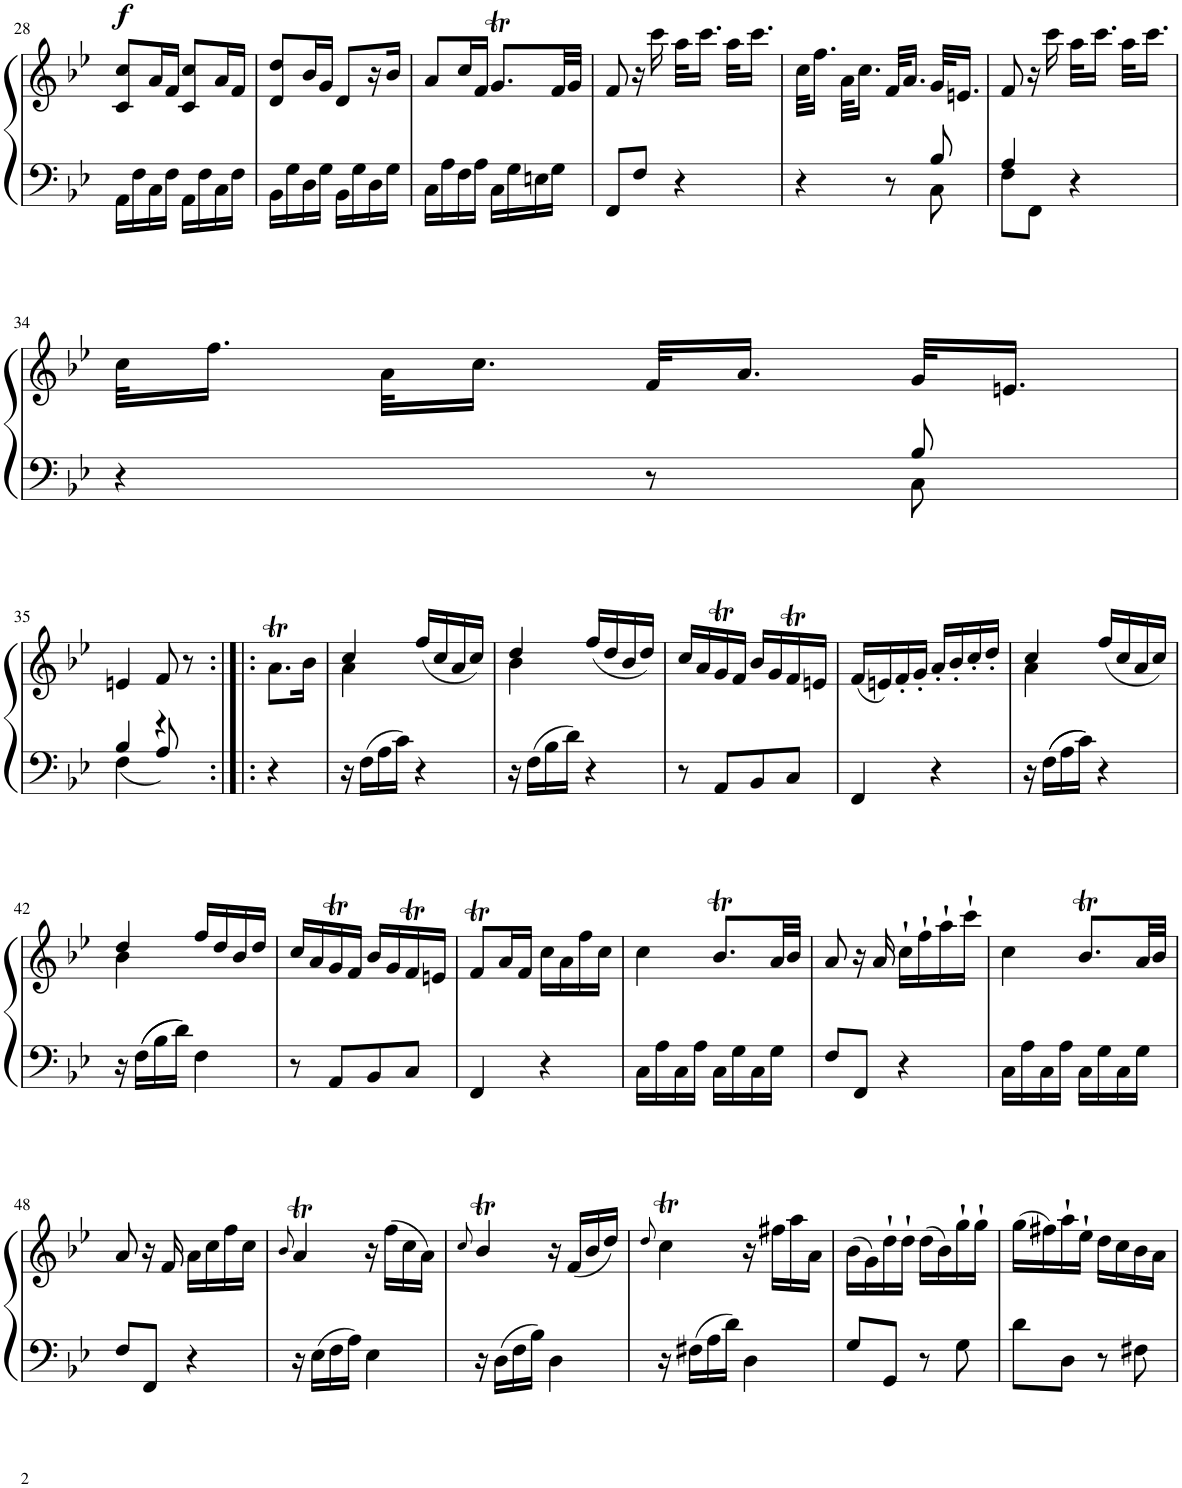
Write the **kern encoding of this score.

**kern	**kern	**dynam
*part1	*part1	*part1
*staff2	*staff1	*staff1/2
*I"Piano	*	*
*I'Pno.	*	*
!!LO:PB:g=z
*clefF4	*clefG2	*
*k[b-e-]	*k[b-e-]	*
*M2/4	*M2/4	*
=28	=28	=28
*	*^	*
!	!	!	!LO:DY:a
16AA\LL	4c/	8cc/L	f
16F\	.	.	.
16C\	.	16a/L	.
16F\JJ	.	16f/JJ	.
16AA\LL	4c/	8cc/L	.
16F\	.	.	.
16C\	.	16a/L	.
16F\JJ	.	16f/JJ	.
=29	=29	=29	=29
16BB-\LL	4d/	8dd/L	.
16G\	.	.	.
16D\	.	16b-/L	.
16G\JJ	.	16g/JJ	.
16BB-\LL	8d/L	4ryy	.
16G\	.	.	.
16D\	16r	.	.
16G\JJ	16b-/JJ	.	.
*	*v	*v	*
=30	=30	=30
16C\LL	8a/L	.
16A\	.	.
16F\	16cc/L	.
16A\JJ	16f/JJ	.
16C\LL	8.gT/L	.
16G\	.	.
16En\	.	.
16G\JJ	32f/LL	.
.	32g/JJJ	.
=31	=31	=31
8FF/L	8f/	.
8F/J	16r	.
.	16ccc\	.
4r	32aa\KLL	.
.	16.ccc\JJ	.
.	32aa\KLL	.
.	16.ccc\JJ	.
=32	=32	=32
*^	*	*
4r	4.ryy	32cc\KLL	.
.	.	16.ff\JJ	.
.	.	32a\KLL	.
.	.	16.cc\JJ	.
8r	.	32f/KLL	.
.	.	16.a/JJ	.
8C\	8B-/	32g/KLL	.
.	.	16.en/JJ	.
=33	=33	=33	=33
8F\L	4A/	8f/	.
8FF\J	.	16r	.
.	.	16ccc\	.
4r	4ryy	32aa\KLL	.
.	.	16.ccc\JJ	.
.	.	32aa\KLL	.
.	.	16.ccc\JJ	.
!!LO:LB:g=z
=34	=34	=34	=34
4r	4.ryy	32cc\KLL	.
.	.	16.ff\JJ	.
.	.	32a\KLL	.
.	.	16.cc\JJ	.
8r	.	32f/KLL	.
.	.	16.a/JJ	.
8C\	8B-/	32g/KLL	.
.	.	16.en/JJ	.
!!LO:LB:g=z
=35	=35	=35	=35
4F\	4B-/	4en/	.
4r	8A/	8f/	.
.	8ryy	8r	.
*v	*v	*	*
=36:|!|:	=36:|!|:	=36:|!|:
4r	8.at\L	.
.	16b-\Jk	.
=37	=37	=37
*	*^	*
16r	4cc/	4a\	.
16F\LL	.	.	.
16A\	.	.	.
16c\JJ	.	.	.
4r	(16ff/LL	4ryy	.
.	16cc/	.	.
.	16a/	.	.
.	16cc/JJ)	.	.
=38	=38	=38	=38
16r	4dd/	4b-\	.
16F\LL	.	.	.
16B-\	.	.	.
16d\JJ	.	.	.
4r	(16ff/LL	4ryy	.
.	16dd/	.	.
.	16b-/	.	.
.	16dd/JJ)	.	.
*	*v	*v	*
=39	=39	=39
8r	16cc/LL	.
.	16a/	.
8AA/L	16gT/	.
.	16f/JJ	.
8BB-/	16b-/LL	.
.	16g/	.
8C/J	16fT/	.
.	16en/JJ	.
=40	=40	=40
4FF/	(16f/LL	.
.	16en/)	.
.	16f'</	.
.	16g'</JJ	.
4r	16a'</LL	.
.	16b-'</	.
.	16cc'</	.
.	16dd'</JJ	.
=41	=41	=41
*	*^	*
16r	4cc/	4a\	.
16F\LL	.	.	.
16A\	.	.	.
16c\JJ	.	.	.
4r	(16ff/LL	4ryy	.
.	16cc/	.	.
.	16a/	.	.
.	16cc/JJ)	.	.
!!LO:LB:g=z	!!
=42	=42	=42	=42
16r	4dd/	4b-\	.
16F\LL	.	.	.
16B-\	.	.	.
16d\JJ	.	.	.
4F\	16ff/LL	4ryy	.
.	16dd/	.	.
.	16b-/	.	.
.	16dd/JJ	.	.
*	*v	*v	*
=43	=43	=43
8r	16cc/LL	.
.	16a/	.
8AA/L	16gT/	.
.	16f/JJ	.
8BB-/	16b-/LL	.
.	16g/	.
8C/J	16fT/	.
.	16en/JJ	.
=44	=44	=44
4FF/	8fT/L	.
.	16a/L	.
.	16f/JJ	.
4r	16cc\LL	.
.	16a\	.
.	16ff\	.
.	16cc\JJ	.
=45	=45	=45
16C\LL	4cc\	.
16A\	.	.
16C\	.	.
16A\JJ	.	.
16C\LL	8.b-T/L	.
16G\	.	.
16C\	.	.
16G\JJ	32a/LL	.
.	32b-/JJJ	.
=46	=46	=46
8F/L	8a/	.
8FF/J	16r	.
.	16a/	.
4r	16cc`\LL	.
.	16ff`\	.
.	16aa`\	.
.	16ccc`\JJ	.
=47	=47	=47
16C\LL	4cc\	.
16A\	.	.
16C\	.	.
16A\JJ	.	.
16C\LL	8.b-T/L	.
16G\	.	.
16C\	.	.
16G\JJ	32a/LL	.
.	32b-/JJJ	.
!!LO:LB:g=z
=48	=48	=48
8F/L	8a/	.
8FF/J	16r	.
.	16f/	.
4r	16a\LL	.
.	16cc\	.
.	16ff\	.
.	16cc\JJ	.
=49	=49	=49
.	8qb-/	.
16r	4at/	.
16E-\LL	.	.
16F\	.	.
16A\JJ	.	.
4E-\	16r	.
.	(16ff\LL	.
.	16cc\	.
.	16a\JJ)	.
=50	=50	=50
.	8qcc/	.
16r	4b-T/	.
16D\LL	.	.
16F\	.	.
16B-\JJ	.	.
4D\	16r	.
.	(16f/LL	.
.	16b-/	.
.	16dd/JJ)	.
=51	=51	=51
.	8qdd/	.
16r	4ccT\	.
16F#X\LL	.	.
16A\	.	.
16d\JJ	.	.
4D\	16r	.
.	16ff#X\LL	.
.	16aa\	.
.	16a\JJ	.
=52	=52	=52
8G/L	(16b-\LL	.
.	16g\)	.
8GG/J	16dd`\	.
.	16dd`\JJ	.
8r	(16dd\LL	.
.	16b-\)	.
8G\	16gg`\	.
.	16gg`\JJ	.
=53	=53	=53
8d\L	(16gg\LL	.
.	16ff#X\)	.
8D\J	16aa`\	.
.	16ee-`\JJ	.
8r	16dd\LL	.
.	16cc\	.
8F#X\	16b-\	.
.	16a\JJ	.
=	=	=
*-	*-	*-
